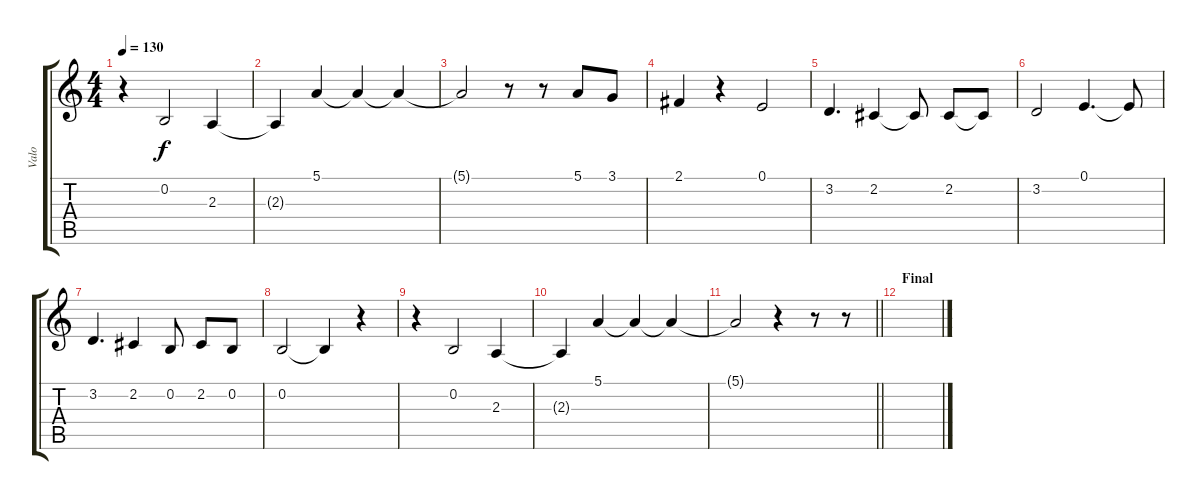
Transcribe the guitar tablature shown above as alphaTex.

\track ("Valo" "Valo") {instrument lead6voice}
\staff {score tabs}
\tuning (E4 B3 G3 D3 A2 E2) {hide}
\ts (4 4)
\tempo 130
\clef g2
\ks c
r.4{dy f} 0.2.2 2.3.4 |
2.3{t}.4 5.1.4 5.1{t}.4 5.1{t}.4 |
5.1{t}.2 r.8 r.8 5.1.8 3.1.8 |
2.1.4 r.4 0.1.2 |
3.2.4{d} 2.2.4 2.2{t}.8 2.2.8 2.2{t}.8 |
3.2.2 0.1.4{d} 0.1{t}.8 |
3.2.4{d} 2.2.4 0.2.8 2.2.8 0.2.8 |
0.2.2 0.2{t}.4 r.4 |
r.4 0.2.2 2.3.4 |
2.3{t}.4 5.1.4 5.1{t}.4 5.1{t}.4 |
\barLineRight lightlight
5.1{t}.2 r.4 r.8 r.8 |
\section ("" "Final")
